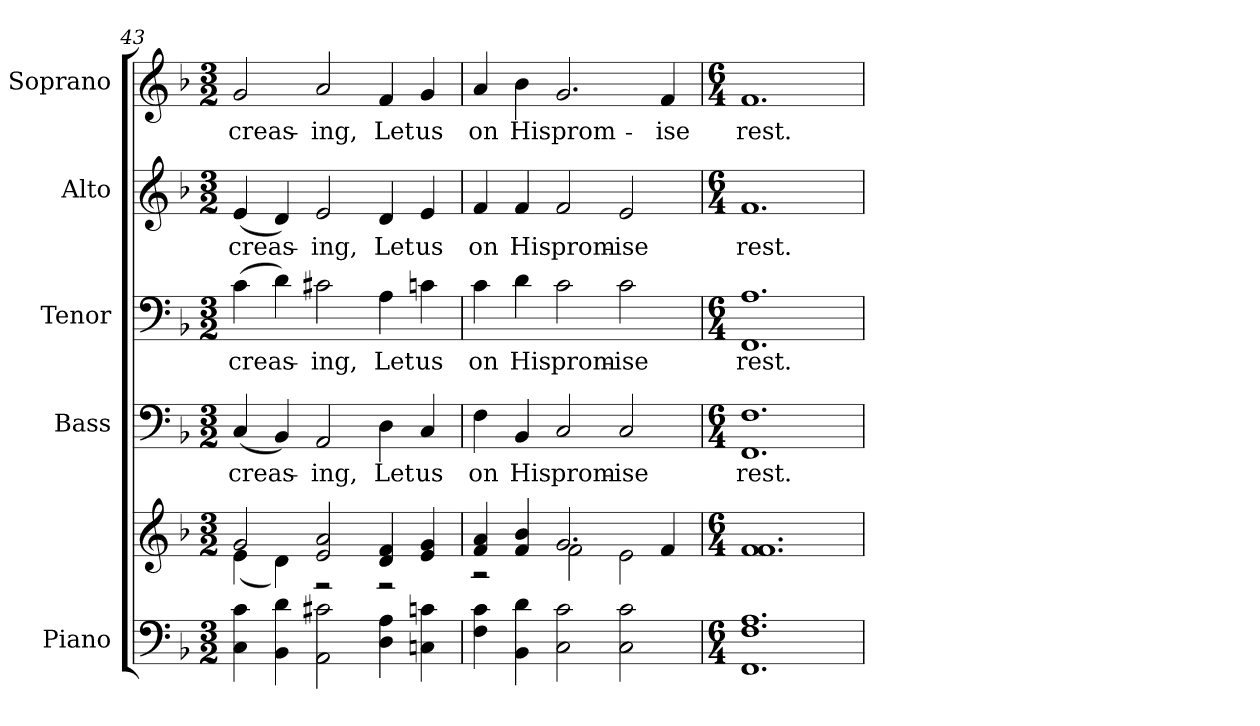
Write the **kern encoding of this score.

**kern	**kern	**kern	**text	**kern	**text	**kern	**text	**kern	**text
*part5	*part5	*part4	*part4	*part3	*part3	*part2	*part2	*part1	*part1
*staff6	*staff5	*staff4	*staff4	*staff3	*staff3	*staff2	*staff2	*staff1	*staff1
*I"Piano	*	*I"Bass	*	*I"Tenor	*	*I"Alto	*	*I"Soprano	*
*I'Pno.	*	*I'B.	*	*I'T.	*	*I'A.	*	*I'S.	*
!!LO:LB:g=z
*clefF4	*clefG2	*clefF4	*	*clefF4	*	*clefG2	*	*clefG2	*
*k[b-]	*k[b-]	*k[b-]	*	*k[b-]	*	*k[b-]	*	*k[b-]	*
*F:	*F:	*F:	*	*F:	*	*F:	*	*F:	*
*M3/2	*M3/2	*M3/2	*	*M3/2	*	*M3/2	*	*M3/2	*
=43	=43	=43	=43	=43	=43	=43	=43	=43	=43
*	*^	*	*	*	*	*	*	*	*
!	!	!	!	!LO:LY:b:color=#000000	!	!	!	!	!	!
!	!	!	!	!	!	!LO:LY:b:color=#000000	!	!	!	!
!	!	!	!	!	!	!	!	!LO:LY:b:color=#000000	!	!
!	!	!	!	!	!	!	!	!	!	!LO:LY:b:color=#000000
4Ci\ 4ci	2gi/	(4ei\	(4Ci/	-creas-	(4ci\	-creas-	(4ei/	-creas-	2gi/	-creas-
4BB-i\ 4di	.	4di\)	4BB-i/)	.	4di\)	.	4di/)	.	.	.
!	!	!	!	!LO:LY:b:color=#000000	!	!	!	!	!	!
!	!	!	!	!	!	!LO:LY:b:color=#000000	!	!	!	!
!	!	!	!	!	!	!	!	!LO:LY:b:color=#000000	!	!
!	!	!	!	!	!	!	!	!	!	!LO:LY:b:color=#000000
2AAi\ 2c#Xi	2ei/ 2ai	2r	2AAi/	-ing,	2c#Xi\	-ing,	2ei/	-ing,	2ai/	-ing,
!	!	!	!	!LO:LY:b:color=#000000	!	!	!	!	!	!
!	!	!	!	!	!	!LO:LY:b:color=#000000	!	!	!	!
!	!	!	!	!	!	!	!	!LO:LY:b:color=#000000	!	!
!	!	!	!	!	!	!	!	!	!	!LO:LY:b:color=#000000
4Di\ 4Ai	4di/ 4fi	2r	4Di\	Let	4Ai\	Let	4di/	Let	4fi/	Let
!	!	!	!	!LO:LY:b:color=#000000	!	!	!	!	!	!
!	!	!	!	!	!	!LO:LY:b:color=#000000	!	!	!	!
!	!	!	!	!	!	!	!	!LO:LY:b:color=#000000	!	!
!	!	!	!	!	!	!	!	!	!	!LO:LY:b:color=#000000
4Cni\ 4cni	4ei/ 4gi	.	4Ci/	us	4cni\	us	4ei/	us	4gi/	us
=44	=44	=44	=44	=44	=44	=44	=44	=44	=44	=44
!	!	!	!	!LO:LY:b:color=#000000	!	!	!	!	!	!
!	!	!	!	!	!	!LO:LY:b:color=#000000	!	!	!	!
!	!	!	!	!	!	!	!	!LO:LY:b:color=#000000	!	!
!	!	!	!	!	!	!	!	!	!	!LO:LY:b:color=#000000
4Fi\ 4ci	4fi/ 4ai	2r	4Fi\	on	4ci\	on	4fi/	on	4ai/	on
!	!	!	!	!LO:LY:b:color=#000000	!	!	!	!	!	!
!	!	!	!	!	!	!LO:LY:b:color=#000000	!	!	!	!
!	!	!	!	!	!	!	!	!LO:LY:b:color=#000000	!	!
!	!	!	!	!	!	!	!	!	!	!LO:LY:b:color=#000000
4BB-i\ 4di	4fi/ 4b-i	.	4BB-i/	His	4di\	His	4fi/	His	4b-i\	His
!	!	!	!	!LO:LY:b:color=#000000	!	!	!	!	!	!
!	!	!	!	!	!	!LO:LY:b:color=#000000	!	!	!	!
!	!	!	!	!	!	!	!	!LO:LY:b:color=#000000	!	!
!	!	!	!	!	!	!	!	!	!	!LO:LY:b:color=#000000
2Ci\ 2ci	2.gi/	2fi\	2Ci/	prom-	2ci\	prom-	2fi/	prom-	2.gi/	prom-
!	!	!	!	!LO:LY:b:color=#000000	!	!	!	!	!	!
!	!	!	!	!	!	!LO:LY:b:color=#000000	!	!	!	!
!	!	!	!	!	!	!	!	!LO:LY:b:color=#000000	!	!
2Ci\ 2ci	.	2ei\	2Ci/	-ise	2ci\	-ise	2ei/	-ise	.	.
!	!	!	!	!	!	!	!	!	!	!LO:LY:b:color=#000000
.	4fi/	.	.	.	.	.	.	.	4fi/	-ise
*	*v	*v	*	*	*	*	*	*	*	*
!!LO:PB:g=z
=45	=45	=45	=45	=45	=45	=45	=45	=45	=45
*M6/4	*M6/4	*M6/4	*	*M6/4	*	*M6/4	*	*M6/4	*
!	!	!	!LO:LY:b:color=#000000	!	!	!	!	!	!
!	!	!	!	!	!LO:LY:b:color=#000000	!	!	!	!
!	!	!	!	!	!	!	!LO:LY:b:color=#000000	!	!
!	!	!	!	!	!	!	!	!	!LO:LY:b:color=#000000
1.FFi 1.Fi 1.Ai	1.fi 1.fi	1.FFi 1.Fi	rest.	1.FFi 1.Ai	rest.	1.fi	rest.	1.fi	rest.
=	=	=	=	=	=	=	=	=	=
*-	*-	*-	*-	*-	*-	*-	*-	*-	*-
